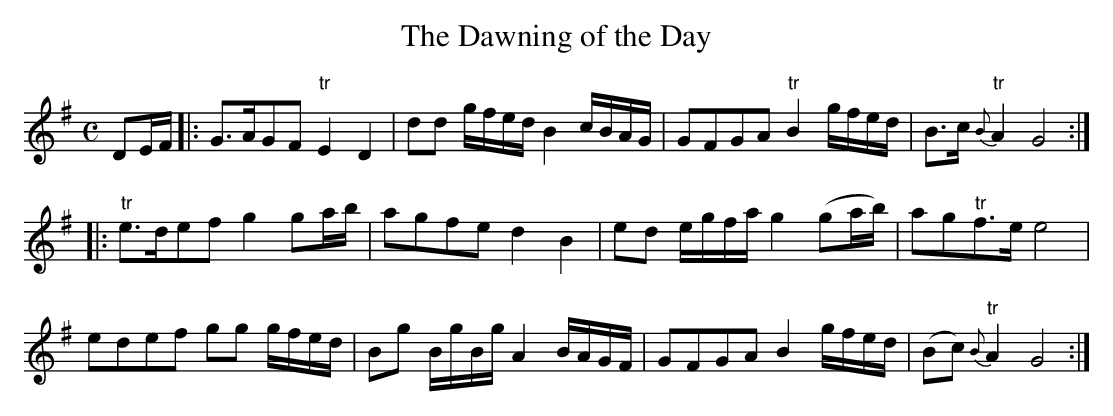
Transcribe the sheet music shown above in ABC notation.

X:1
T:Dawning of the Day, The
M:C
L:1/16
K:G
D2EF|:\
G3AG2F2 "tr"E4D4| d2d2 gfed B4 cBAG| \
G2F2G2A2 "tr"B4 gfed| B3c {B}"tr"A4 G8::
"tr"e3de2f2 g4g2ab| a2g2f2e2 d4B4|\
e2d2 egfa g4 (g2ab)| a2g2"tr"f3e e8|
e2d2e2f2 g2g2 gfed| B2g2 BgBg A4 BAGF|\
G2F2G2A2 B4 gfed| (B2c2) "tr"{B}A4 G8 :|
